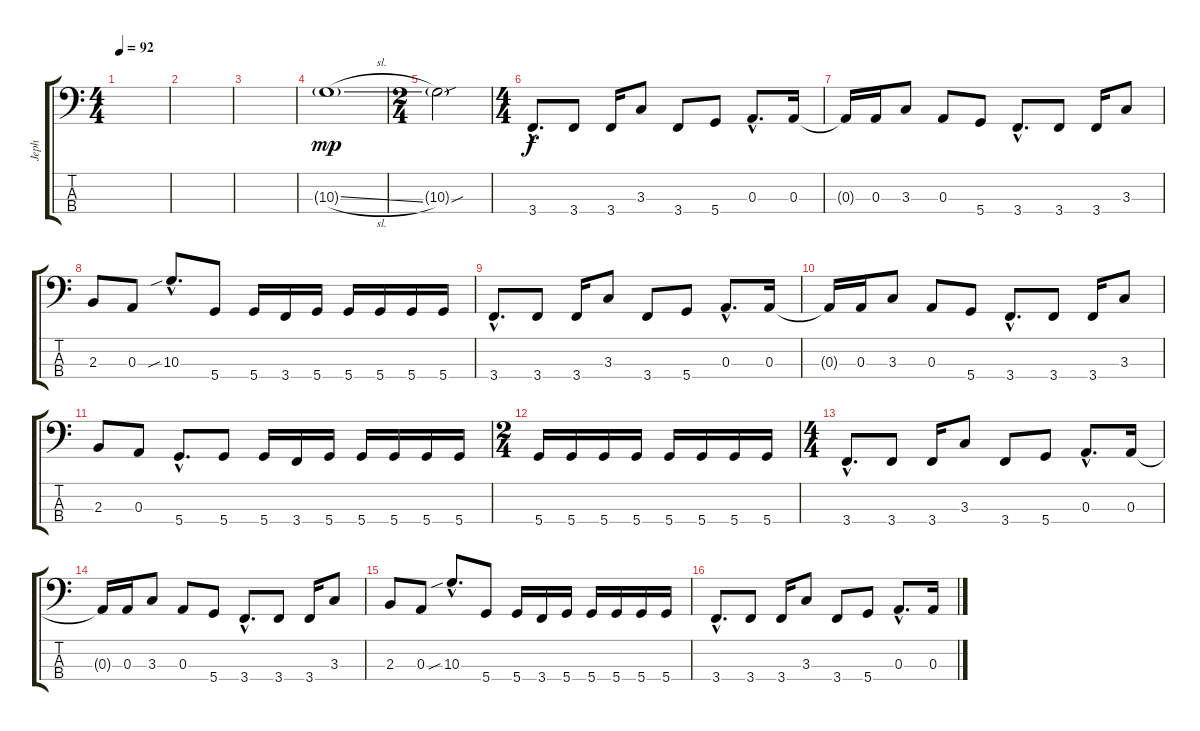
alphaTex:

\track ("Jeph" "Jeph") {instrument electricbassfinger}
\staff {score tabs}
\tuning (G2 D2 A1 D1) {hide}
\ts (4 4)
\tempo 92
\clef f4
\ks c
|
|
|
10.3{sl g}.1{dy mp volume 7} |
\ts (2 4)
10.3{sou g}.2 |
\ts (4 4)
3.4{hac}.8{d dy f volume 13 instrument electricbassfinger} 3.4.8 3.4.16 3.3.8 3.4.8 5.4.8 0.3{hac}.8{d} 0.3.16 |
0.3{t}.16 0.3.16 3.3.8 0.3.8 5.4.8 3.4{hac}.8{d} 3.4.8 3.4.16 3.3.8 |
2.3.8 0.3.8 10.3{sib hac}.8{d} 5.4.8 5.4.16 3.4.16 5.4.16 5.4.16 5.4.16 5.4.16 5.4.16 |
3.4{hac}.8{d volume 13 instrument electricbassfinger} 3.4.8 3.4.16 3.3.8 3.4.8 5.4.8 0.3{hac}.8{d} 0.3.16 |
0.3{t}.16 0.3.16 3.3.8 0.3.8 5.4.8 3.4{hac}.8{d} 3.4.8 3.4.16 3.3.8 |
2.3.8 0.3.8 5.4{hac}.8{d} 5.4.8 5.4.16 3.4.16 5.4.16 5.4.16 5.4.16 5.4.16 5.4.16 |
\ts (2 4)
5.4.16 5.4.16 5.4.16 5.4.16 5.4.16 5.4.16 5.4.16 5.4.16 |
\ts (4 4)
3.4{hac}.8{d volume 13 instrument electricbassfinger} 3.4.8 3.4.16 3.3.8 3.4.8 5.4.8 0.3{hac}.8{d} 0.3.16 |
0.3{t}.16 0.3.16 3.3.8 0.3.8 5.4.8 3.4{hac}.8{d} 3.4.8 3.4.16 3.3.8 |
2.3.8 0.3.8 10.3{sib hac}.8{d} 5.4.8 5.4.16 3.4.16 5.4.16 5.4.16 5.4.16 5.4.16 5.4.16 |
3.4{hac}.8{d volume 13 instrument electricbassfinger} 3.4.8 3.4.16 3.3.8 3.4.8 5.4.8 0.3{hac}.8{d} 0.3.16
